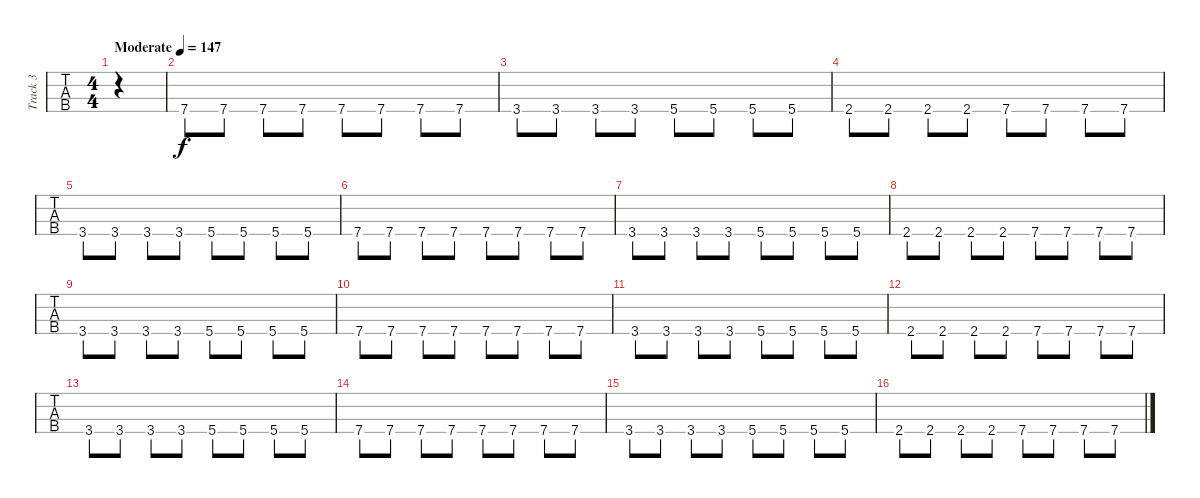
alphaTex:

\track ("Track 3" "Track 3") {instrument electricbassfinger}
\staff {tabs}
\tuning (G2 D2 A1 D1) {hide}
\ts (4 4)
\tempo (147 "Moderate")
\clef f4
\ks c
|
7.4.8 7.4.8 7.4.8 7.4.8 7.4.8 7.4.8 7.4.8 7.4.8 |
3.4.8 3.4.8 3.4.8 3.4.8 5.4.8 5.4.8 5.4.8 5.4.8 |
2.4.8 2.4.8 2.4.8 2.4.8 7.4.8 7.4.8 7.4.8 7.4.8 |
3.4.8 3.4.8 3.4.8 3.4.8 5.4.8 5.4.8 5.4.8 5.4.8 |
7.4.8 7.4.8 7.4.8 7.4.8 7.4.8 7.4.8 7.4.8 7.4.8 |
3.4.8 3.4.8 3.4.8 3.4.8 5.4.8 5.4.8 5.4.8 5.4.8 |
2.4.8 2.4.8 2.4.8 2.4.8 7.4.8 7.4.8 7.4.8 7.4.8 |
3.4.8 3.4.8 3.4.8 3.4.8 5.4.8 5.4.8 5.4.8 5.4.8 |
7.4.8 7.4.8 7.4.8 7.4.8 7.4.8 7.4.8 7.4.8 7.4.8 |
3.4.8 3.4.8 3.4.8 3.4.8 5.4.8 5.4.8 5.4.8 5.4.8 |
2.4.8 2.4.8 2.4.8 2.4.8 7.4.8 7.4.8 7.4.8 7.4.8 |
3.4.8 3.4.8 3.4.8 3.4.8 5.4.8 5.4.8 5.4.8 5.4.8 |
7.4.8 7.4.8 7.4.8 7.4.8 7.4.8 7.4.8 7.4.8 7.4.8 |
3.4.8 3.4.8 3.4.8 3.4.8 5.4.8 5.4.8 5.4.8 5.4.8 |
2.4.8 2.4.8 2.4.8 2.4.8 7.4.8 7.4.8 7.4.8 7.4.8
